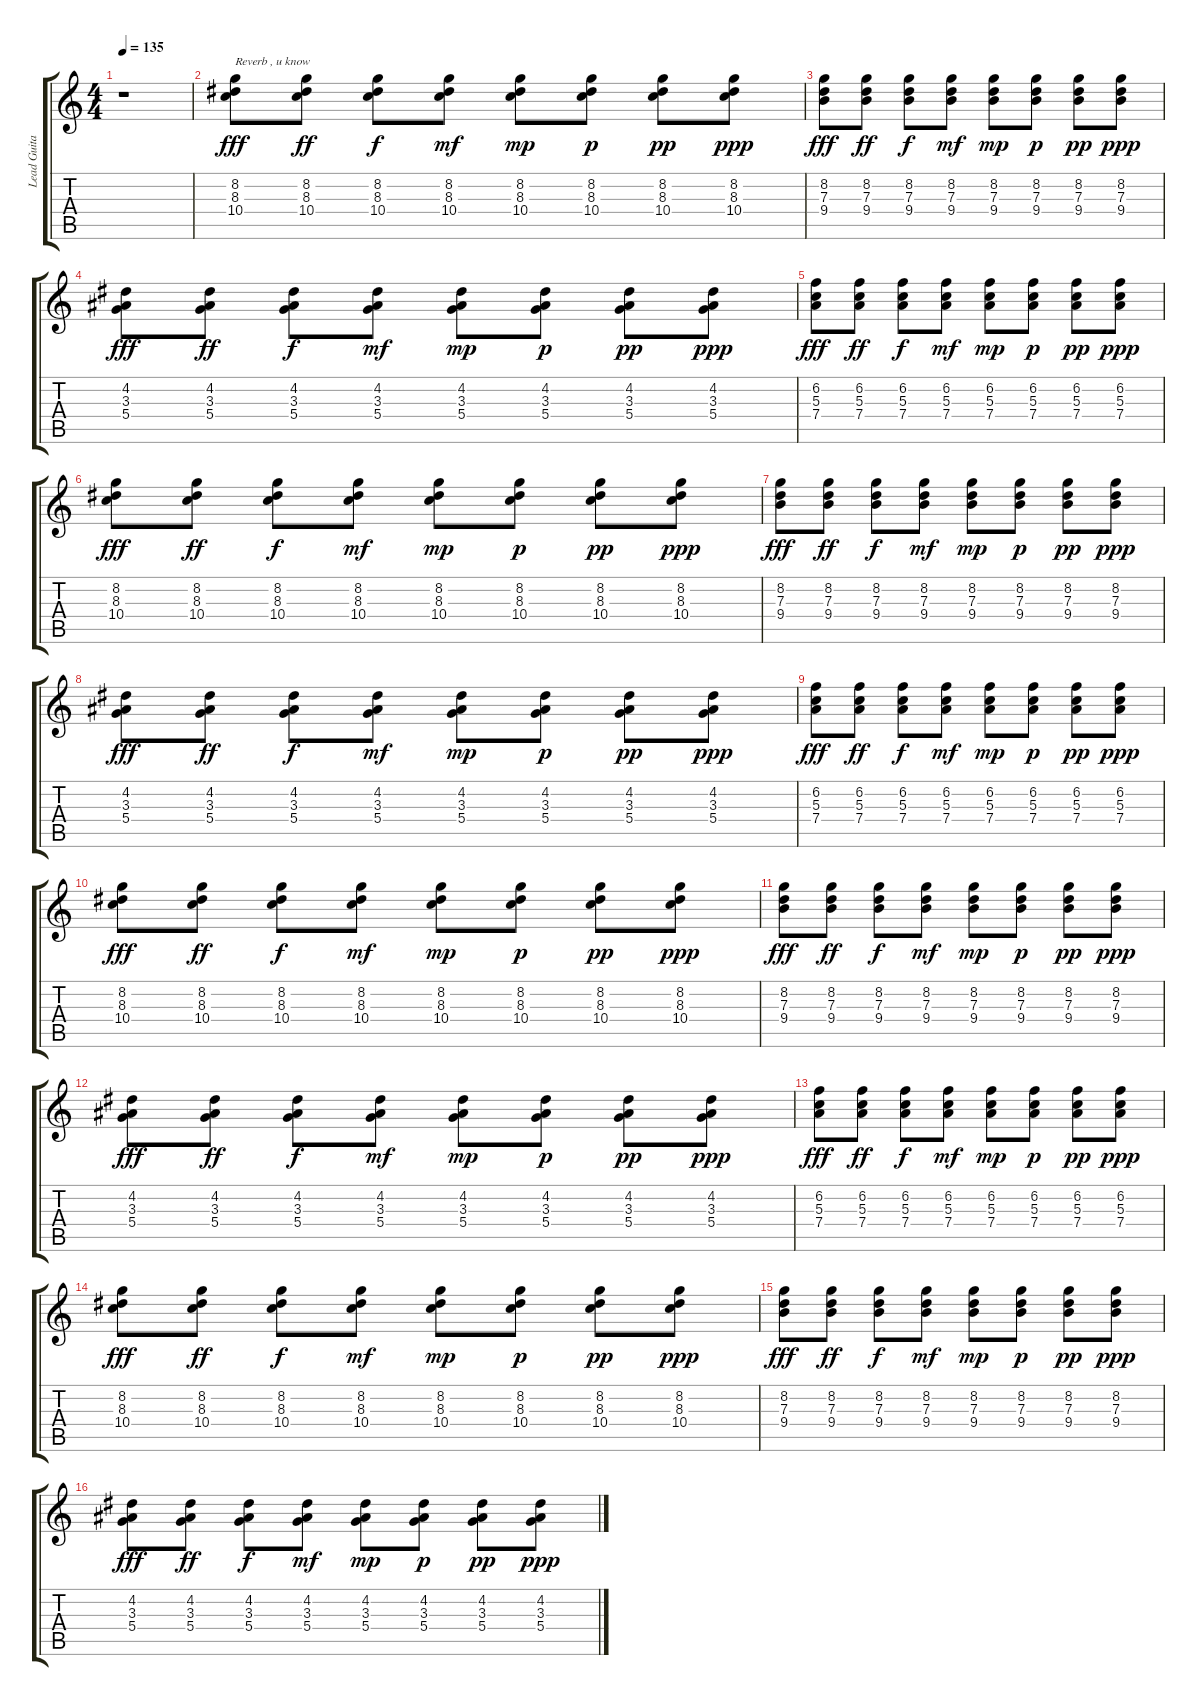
\track ("Lead Guitar 2" "Lead Guita") {instrument electricguitarclean}
\staff {score tabs}
\tuning (E4 B3 G3 D3 A2 D2) {hide}
\ts (4 4)
\tempo 135
\clef g2
\ks c
r.1{dy fff} |
(8.2 8.3 10.4).8{txt "Reverb , u know"} (8.2 8.3 10.4).8{dy ff} (8.2 8.3 10.4).8{dy f} (8.2 8.3 10.4).8{dy mf} (8.2 8.3 10.4).8{dy mp} (8.2 8.3 10.4).8{dy p} (8.2 8.3 10.4).8{dy pp} (8.2 8.3 10.4).8{dy ppp} |
(8.2 7.3 9.4).8{dy fff} (8.2 7.3 9.4).8{dy ff} (8.2 7.3 9.4).8{dy f} (8.2 7.3 9.4).8{dy mf} (8.2 7.3 9.4).8{dy mp} (8.2 7.3 9.4).8{dy p} (8.2 7.3 9.4).8{dy pp} (8.2 7.3 9.4).8{dy ppp} |
(4.2 3.3 5.4).8{dy fff} (4.2 3.3 5.4).8{dy ff} (4.2 3.3 5.4).8{dy f} (4.2 3.3 5.4).8{dy mf} (4.2 3.3 5.4).8{dy mp} (4.2 3.3 5.4).8{dy p} (4.2 3.3 5.4).8{dy pp} (4.2 3.3 5.4).8{dy ppp} |
(6.2 5.3 7.4).8{dy fff} (6.2 5.3 7.4).8{dy ff} (6.2 5.3 7.4).8{dy f} (6.2 5.3 7.4).8{dy mf} (6.2 5.3 7.4).8{dy mp} (6.2 5.3 7.4).8{dy p} (6.2 5.3 7.4).8{dy pp} (6.2 5.3 7.4).8{dy ppp} |
(8.2 8.3 10.4).8{dy fff} (8.2 8.3 10.4).8{dy ff} (8.2 8.3 10.4).8{dy f} (8.2 8.3 10.4).8{dy mf} (8.2 8.3 10.4).8{dy mp} (8.2 8.3 10.4).8{dy p} (8.2 8.3 10.4).8{dy pp} (8.2 8.3 10.4).8{dy ppp} |
(8.2 7.3 9.4).8{dy fff} (8.2 7.3 9.4).8{dy ff} (8.2 7.3 9.4).8{dy f} (8.2 7.3 9.4).8{dy mf} (8.2 7.3 9.4).8{dy mp} (8.2 7.3 9.4).8{dy p} (8.2 7.3 9.4).8{dy pp} (8.2 7.3 9.4).8{dy ppp} |
(4.2 3.3 5.4).8{dy fff} (4.2 3.3 5.4).8{dy ff} (4.2 3.3 5.4).8{dy f} (4.2 3.3 5.4).8{dy mf} (4.2 3.3 5.4).8{dy mp} (4.2 3.3 5.4).8{dy p} (4.2 3.3 5.4).8{dy pp} (4.2 3.3 5.4).8{dy ppp} |
(6.2 5.3 7.4).8{dy fff} (6.2 5.3 7.4).8{dy ff} (6.2 5.3 7.4).8{dy f} (6.2 5.3 7.4).8{dy mf} (6.2 5.3 7.4).8{dy mp} (6.2 5.3 7.4).8{dy p} (6.2 5.3 7.4).8{dy pp} (6.2 5.3 7.4).8{dy ppp} |
(8.2 8.3 10.4).8{dy fff} (8.2 8.3 10.4).8{dy ff} (8.2 8.3 10.4).8{dy f} (8.2 8.3 10.4).8{dy mf} (8.2 8.3 10.4).8{dy mp} (8.2 8.3 10.4).8{dy p} (8.2 8.3 10.4).8{dy pp} (8.2 8.3 10.4).8{dy ppp} |
(8.2 7.3 9.4).8{dy fff} (8.2 7.3 9.4).8{dy ff} (8.2 7.3 9.4).8{dy f} (8.2 7.3 9.4).8{dy mf} (8.2 7.3 9.4).8{dy mp} (8.2 7.3 9.4).8{dy p} (8.2 7.3 9.4).8{dy pp} (8.2 7.3 9.4).8{dy ppp} |
(4.2 3.3 5.4).8{dy fff} (4.2 3.3 5.4).8{dy ff} (4.2 3.3 5.4).8{dy f} (4.2 3.3 5.4).8{dy mf} (4.2 3.3 5.4).8{dy mp} (4.2 3.3 5.4).8{dy p} (4.2 3.3 5.4).8{dy pp} (4.2 3.3 5.4).8{dy ppp} |
(6.2 5.3 7.4).8{dy fff} (6.2 5.3 7.4).8{dy ff} (6.2 5.3 7.4).8{dy f} (6.2 5.3 7.4).8{dy mf} (6.2 5.3 7.4).8{dy mp} (6.2 5.3 7.4).8{dy p} (6.2 5.3 7.4).8{dy pp} (6.2 5.3 7.4).8{dy ppp} |
(8.2 8.3 10.4).8{dy fff} (8.2 8.3 10.4).8{dy ff} (8.2 8.3 10.4).8{dy f} (8.2 8.3 10.4).8{dy mf} (8.2 8.3 10.4).8{dy mp} (8.2 8.3 10.4).8{dy p} (8.2 8.3 10.4).8{dy pp} (8.2 8.3 10.4).8{dy ppp} |
(8.2 7.3 9.4).8{dy fff} (8.2 7.3 9.4).8{dy ff} (8.2 7.3 9.4).8{dy f} (8.2 7.3 9.4).8{dy mf} (8.2 7.3 9.4).8{dy mp} (8.2 7.3 9.4).8{dy p} (8.2 7.3 9.4).8{dy pp} (8.2 7.3 9.4).8{dy ppp} |
(4.2 3.3 5.4).8{dy fff} (4.2 3.3 5.4).8{dy ff} (4.2 3.3 5.4).8{dy f} (4.2 3.3 5.4).8{dy mf} (4.2 3.3 5.4).8{dy mp} (4.2 3.3 5.4).8{dy p} (4.2 3.3 5.4).8{dy pp} (4.2 3.3 5.4).8{dy ppp}
